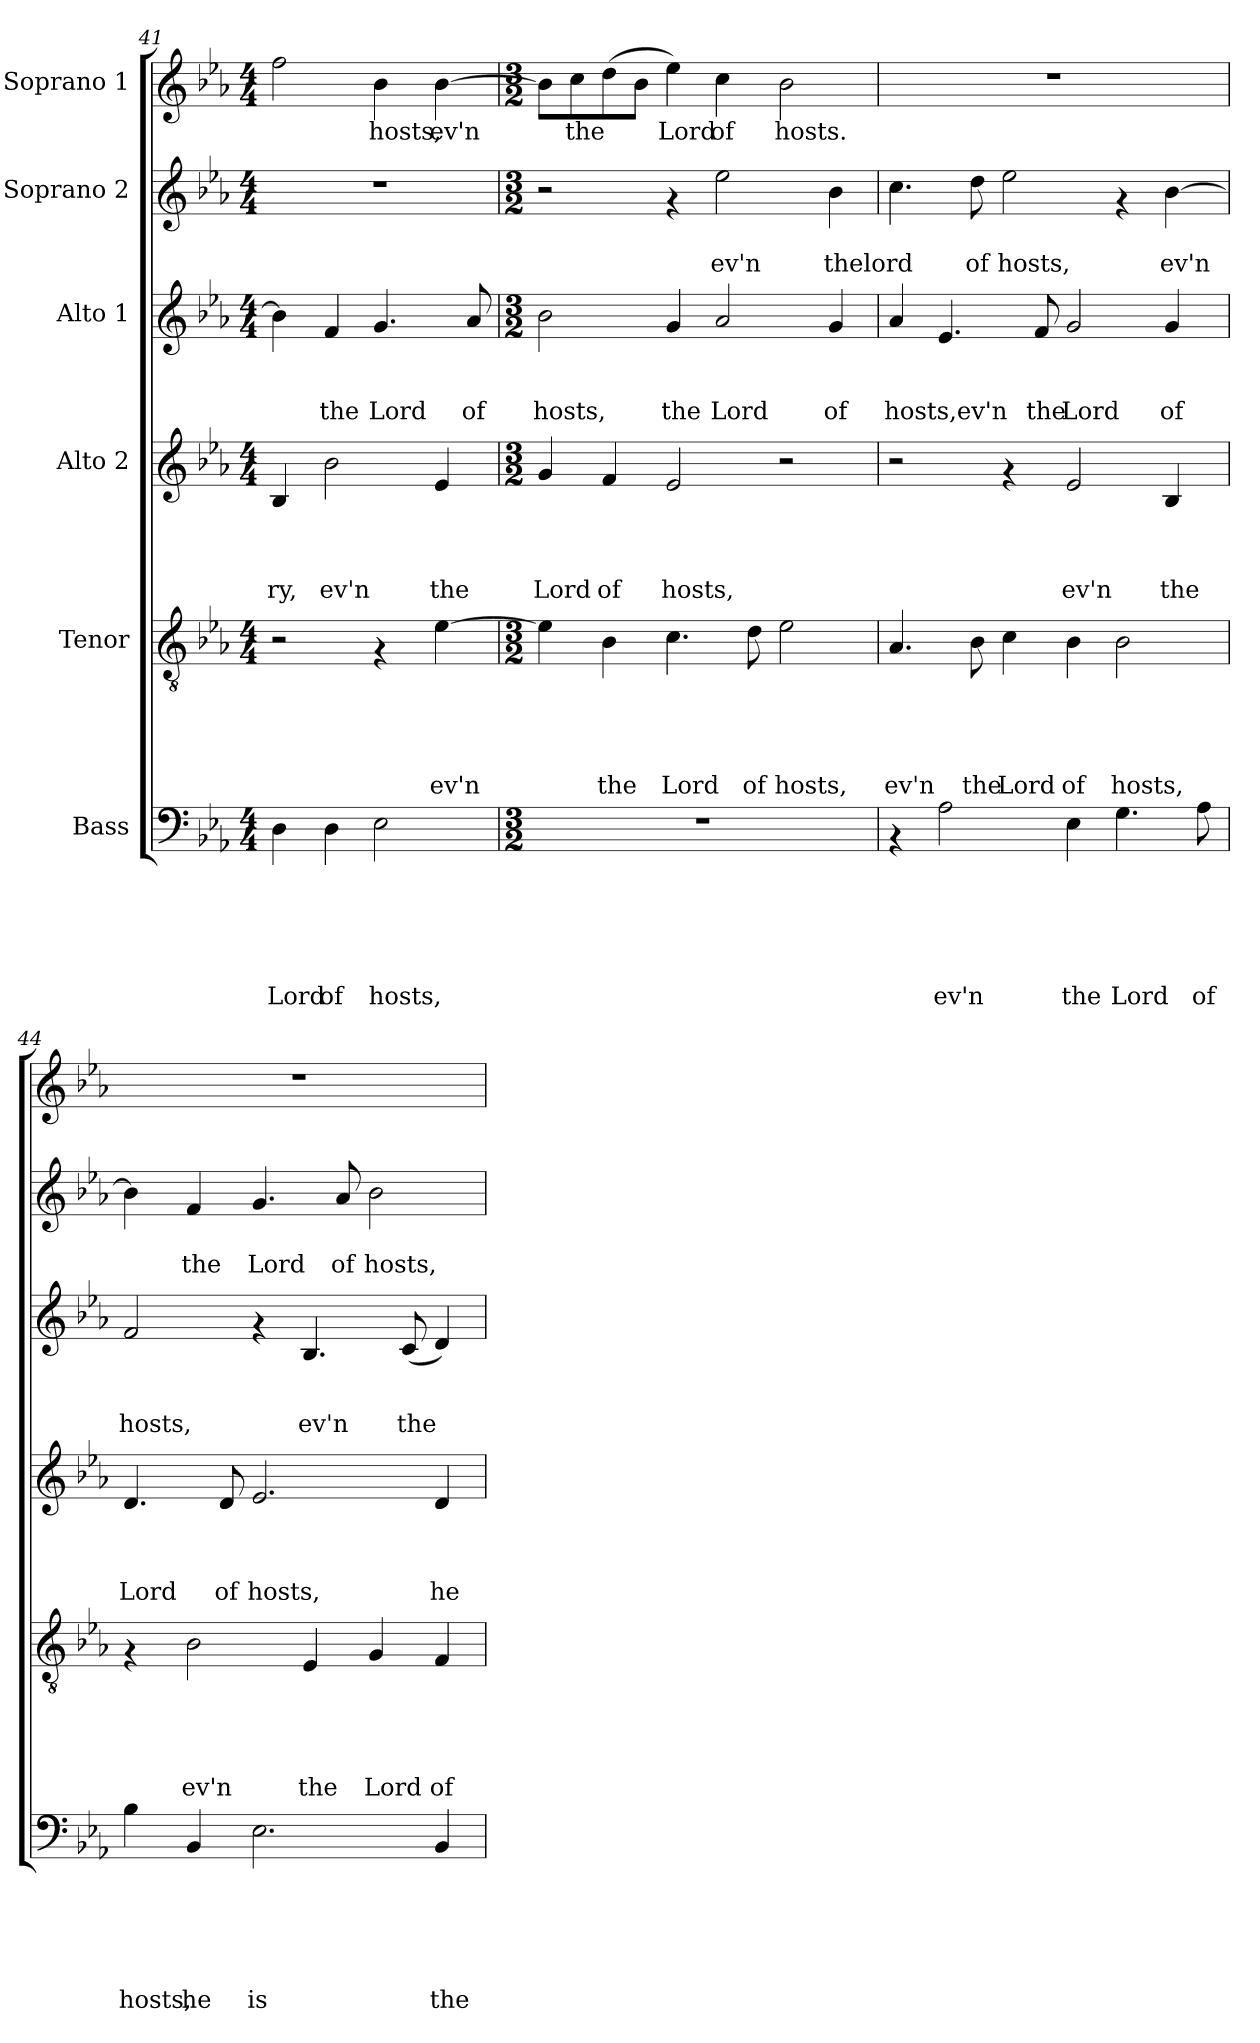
**kern	**text	**text	**text	**text	**text	**text	**kern	**text	**text	**text	**text	**text	**kern	**text	**text	**text	**text	**kern	**text	**text	**text	**kern	**text	**text	**kern	**text
*part6	*part6	*part6	*part6	*part6	*part6	*part6	*part5	*part5	*part5	*part5	*part5	*part5	*part4	*part4	*part4	*part4	*part4	*part3	*part3	*part3	*part3	*part2	*part2	*part2	*part1	*part1
*staff6	*staff6	*staff6	*staff6	*staff6	*staff6	*staff6	*staff5	*staff5	*staff5	*staff5	*staff5	*staff5	*staff4	*staff4	*staff4	*staff4	*staff4	*staff3	*staff3	*staff3	*staff3	*staff2	*staff2	*staff2	*staff1	*staff1
*I"Bass	*	*	*	*	*	*	*I"Tenor	*	*	*	*	*	*I"Alto 2	*	*	*	*	*I"Alto 1	*	*	*	*I"Soprano 2	*	*	*I"Soprano 1	*
*clefF4	*	*	*	*	*	*	*clefGv2	*	*	*	*	*	*clefG2	*	*	*	*	*clefG2	*	*	*	*clefG2	*	*	*clefG2	*
*k[b-e-a-]	*	*	*	*	*	*	*k[b-e-a-]	*	*	*	*	*	*k[b-e-a-]	*	*	*	*	*k[b-e-a-]	*	*	*	*k[b-e-a-]	*	*	*k[b-e-a-]	*
*E-:	*	*	*	*	*	*	*E-:	*	*	*	*	*	*E-:	*	*	*	*	*E-:	*	*	*	*E-:	*	*	*E-:	*
*M4/4	*	*	*	*	*	*	*M4/4	*	*	*	*	*	*M4/4	*	*	*	*	*M4/4	*	*	*	*M4/4	*	*	*M4/4	*
=41	=41	=41	=41	=41	=41	=41	=41	=41	=41	=41	=41	=41	=41	=41	=41	=41	=41	=41	=41	=41	=41	=41	=41	=41	=41	=41
!	!	!	!	!	!	!LO:LY:b	!	!	!	!	!	!	!	!	!	!	!LO:LY:b	!	!	!	!	!	!	!	!	!
4D\	.	.	.	.	.	Lord	2r	.	.	.	.	.	4B-/	.	.	.	-ry,	4b-\]	.	.	.	1r	.	.	2ff\	.
!	!	!	!	!	!	!LO:LY:b	!	!	!	!	!	!	!	!	!	!	!LO:LY:b	!	!	!	!LO:LY:b	!	!	!	!	!
4D\	.	.	.	.	.	of	.	.	.	.	.	.	2b-\	.	.	.	ev'n	4f/	.	.	the	.	.	.	.	.
!	!	!	!	!	!	!LO:LY:b	!	!	!	!	!	!	!	!	!	!	!	!	!	!	!LO:LY:b	!	!	!	!	!LO:LY:b
2E-\	.	.	.	.	.	hosts,	4rF	.	.	.	.	.	.	.	.	.	.	4.g/	.	.	Lord	.	.	.	4b-\	hosts,
!	!	!	!	!	!	!	!	!	!	!	!	!LO:LY:b	!	!	!	!	!LO:LY:b	!	!	!	!	!	!	!	!	!LO:LY:b
.	.	.	.	.	.	.	[>4e-\	.	.	.	.	ev'n	4e-/	.	.	.	the	.	.	.	.	.	.	.	[>4b-\	ev'n
!	!	!	!	!	!	!	!	!	!	!	!	!	!	!	!	!	!	!	!	!	!LO:LY:b	!	!	!	!	!
.	.	.	.	.	.	.	.	.	.	.	.	.	.	.	.	.	.	8a-/	.	.	of	.	.	.	.	.
=42	=42	=42	=42	=42	=42	=42	=42	=42	=42	=42	=42	=42	=42	=42	=42	=42	=42	=42	=42	=42	=42	=42	=42	=42	=42	=42
*M3/2	*	*	*	*	*	*	*M3/2	*	*	*	*	*	*M3/2	*	*	*	*	*M3/2	*	*	*	*M3/2	*	*	*M3/2	*
!	!	!	!	!	!	!	!	!	!	!	!	!	!	!	!	!	!LO:LY:b	!	!	!	!LO:LY:b	!	!	!	!	!
1.r	.	.	.	.	.	.	4e-\]	.	.	.	.	.	4g/	.	.	.	Lord	2b-\	.	.	hosts,	2r	.	.	8b-\L]	.
!	!	!	!	!	!	!	!	!	!	!	!	!	!	!	!	!	!	!	!	!	!	!	!	!	!	!LO:LY:b
.	.	.	.	.	.	.	.	.	.	.	.	.	.	.	.	.	.	.	.	.	.	.	.	.	8cc\	the
!	!	!	!	!	!	!	!	!	!	!	!	!LO:LY:b	!	!	!	!	!LO:LY:b	!	!	!	!	!	!	!	!	!
.	.	.	.	.	.	.	4B-\	.	.	.	.	the	4f/	.	.	.	of	.	.	.	.	.	.	.	(>8dd\	.
.	.	.	.	.	.	.	.	.	.	.	.	.	.	.	.	.	.	.	.	.	.	.	.	.	8b-\J	.
!	!	!	!	!	!	!	!	!	!	!	!	!LO:LY:b	!	!	!	!	!LO:LY:b	!	!	!	!LO:LY:b	!	!	!	!	!LO:LY:b
.	.	.	.	.	.	.	4.c\	.	.	.	.	Lord	2e-/	.	.	.	hosts,	4g/	.	.	the	4rf	.	.	4ee-\)	Lord
!	!	!	!	!	!	!	!	!	!	!	!	!	!	!	!	!	!	!	!	!	!LO:LY:b	!	!	!LO:LY:b	!	!LO:LY:b
.	.	.	.	.	.	.	.	.	.	.	.	.	.	.	.	.	.	2a-/	.	.	Lord	2ee-\	.	ev'n	4cc\	of
!	!	!	!	!	!	!	!	!	!	!	!	!LO:LY:b	!	!	!	!	!	!	!	!	!	!	!	!	!	!
.	.	.	.	.	.	.	8d\	.	.	.	.	of	.	.	.	.	.	.	.	.	.	.	.	.	.	.
!	!	!	!	!	!	!	!	!	!	!	!	!LO:LY:b	!	!	!	!	!	!	!	!	!	!	!	!	!	!LO:LY:b
.	.	.	.	.	.	.	2e-\	.	.	.	.	hosts,	2r	.	.	.	.	.	.	.	.	.	.	.	2b-\	hosts.
!	!	!	!	!	!	!	!	!	!	!	!	!	!	!	!	!	!	!	!	!	!LO:LY:b	!	!	!LO:LY:b	!	!
.	.	.	.	.	.	.	.	.	.	.	.	.	.	.	.	.	.	4g/	.	.	of	4b-\	.	thelord	.	.
=43	=43	=43	=43	=43	=43	=43	=43	=43	=43	=43	=43	=43	=43	=43	=43	=43	=43	=43	=43	=43	=43	=43	=43	=43	=43	=43
!	!	!	!	!	!	!	!	!	!	!	!	!LO:LY:b	!	!	!	!	!	!	!	!	!LO:LY:b	!	!	!	!	!
4rAA	.	.	.	.	.	.	4.A-/	.	.	.	.	ev'n	2r	.	.	.	.	4a-/	.	.	hosts,ev'n	4.cc\	.	.	1.r	.
!	!	!	!	!	!	!LO:LY:b	!	!	!	!	!	!	!	!	!	!	!	!	!	!	!	!	!	!	!	!
2A-\	.	.	.	.	.	ev'n	.	.	.	.	.	.	.	.	.	.	.	4.e-/	.	.	.	.	.	.	.	.
!	!	!	!	!	!	!	!	!	!	!	!	!LO:LY:b	!	!	!	!	!	!	!	!	!	!	!	!LO:LY:b	!	!
.	.	.	.	.	.	.	8B-\	.	.	.	.	the	.	.	.	.	.	.	.	.	.	8dd\	.	of	.	.
!	!	!	!	!	!	!	!	!	!	!	!	!LO:LY:b	!	!	!	!	!	!	!	!	!	!	!	!LO:LY:b	!	!
.	.	.	.	.	.	.	4c\	.	.	.	.	Lord	4rf	.	.	.	.	.	.	.	.	2ee-\	.	hosts,	.	.
!	!	!	!	!	!	!	!	!	!	!	!	!	!	!	!	!	!	!	!	!	!LO:LY:b	!	!	!	!	!
.	.	.	.	.	.	.	.	.	.	.	.	.	.	.	.	.	.	8f/	.	.	the	.	.	.	.	.
!	!	!	!	!	!	!LO:LY:b	!	!	!	!	!	!LO:LY:b	!	!	!	!	!LO:LY:b	!	!	!	!LO:LY:b	!	!	!	!	!
4E-\	.	.	.	.	.	the	4B-\	.	.	.	.	of	2e-/	.	.	.	ev'n	2g/	.	.	Lord	.	.	.	.	.
!	!	!	!	!	!	!LO:LY:b	!	!	!	!	!	!LO:LY:b	!	!	!	!	!	!	!	!	!	!	!	!	!	!
4.G\	.	.	.	.	.	Lord	2B-\	.	.	.	.	hosts,	.	.	.	.	.	.	.	.	.	4rf	.	.	.	.
!	!	!	!	!	!	!	!	!	!	!	!	!	!	!	!	!	!LO:LY:b	!	!	!	!LO:LY:b	!	!	!LO:LY:b	!	!
.	.	.	.	.	.	.	.	.	.	.	.	.	4B-/	.	.	.	the	4g/	.	.	of	[<4b-\	.	ev'n	.	.
!	!	!	!	!	!	!LO:LY:b	!	!	!	!	!	!	!	!	!	!	!	!	!	!	!	!	!	!	!	!
8A-\	.	.	.	.	.	of	.	.	.	.	.	.	.	.	.	.	.	.	.	.	.	.	.	.	.	.
!!LO:PB:g=z
=44	=44	=44	=44	=44	=44	=44	=44	=44	=44	=44	=44	=44	=44	=44	=44	=44	=44	=44	=44	=44	=44	=44	=44	=44	=44	=44
!	!	!	!	!	!	!LO:LY:b	!	!	!	!	!	!	!	!	!	!	!LO:LY:b	!	!	!	!LO:LY:b	!	!	!	!	!
4B-\	.	.	.	.	.	hosts,	4rF	.	.	.	.	.	4.d/	.	.	.	Lord	2f/	.	.	hosts,	4b-\]	.	.	1.r	.
!	!	!	!	!	!	!LO:LY:b	!	!	!	!	!	!LO:LY:b	!	!	!	!	!	!	!	!	!	!	!	!LO:LY:b	!	!
4BB-/	.	.	.	.	.	he	2B-\	.	.	.	.	ev'n	.	.	.	.	.	.	.	.	.	4f/	.	the	.	.
!	!	!	!	!	!	!	!	!	!	!	!	!	!	!	!	!	!LO:LY:b	!	!	!	!	!	!	!	!	!
.	.	.	.	.	.	.	.	.	.	.	.	.	8d/	.	.	.	of	.	.	.	.	.	.	.	.	.
!	!	!	!	!	!	!LO:LY:b	!	!	!	!	!	!	!	!	!	!	!LO:LY:b	!	!	!	!	!	!	!LO:LY:b	!	!
2.E-\	.	.	.	.	.	is	.	.	.	.	.	.	2.e-/	.	.	.	hosts,	4rf	.	.	.	4.g/	.	Lord	.	.
!	!	!	!	!	!	!	!	!	!	!	!	!LO:LY:b	!	!	!	!	!	!	!	!	!LO:LY:b	!	!	!	!	!
.	.	.	.	.	.	.	4E-/	.	.	.	.	the	.	.	.	.	.	4.B-/	.	.	ev'n	.	.	.	.	.
!	!	!	!	!	!	!	!	!	!	!	!	!	!	!	!	!	!	!	!	!	!	!	!	!LO:LY:b	!	!
.	.	.	.	.	.	.	.	.	.	.	.	.	.	.	.	.	.	.	.	.	.	8a-/	.	of	.	.
!	!	!	!	!	!	!	!	!	!	!	!	!LO:LY:b	!	!	!	!	!	!	!	!	!	!	!	!LO:LY:b	!	!
.	.	.	.	.	.	.	4G/	.	.	.	.	Lord	.	.	.	.	.	.	.	.	.	2b-\	.	hosts,	.	.
!	!	!	!	!	!	!	!	!	!	!	!	!	!	!	!	!	!	!	!	!	!LO:LY:b	!	!	!	!	!
.	.	.	.	.	.	.	.	.	.	.	.	.	.	.	.	.	.	(<8c/	.	.	the	.	.	.	.	.
!	!	!	!	!	!	!LO:LY:b	!	!	!	!	!	!LO:LY:b	!	!	!	!	!LO:LY:b	!	!	!	!	!	!	!	!	!
4BB-/	.	.	.	.	.	the	4F/	.	.	.	.	of	4d/	.	.	.	he	4d/)	.	.	.	.	.	.	.	.
=	=	=	=	=	=	=	=	=	=	=	=	=	=	=	=	=	=	=	=	=	=	=	=	=	=	=
*-	*-	*-	*-	*-	*-	*-	*-	*-	*-	*-	*-	*-	*-	*-	*-	*-	*-	*-	*-	*-	*-	*-	*-	*-	*-	*-
